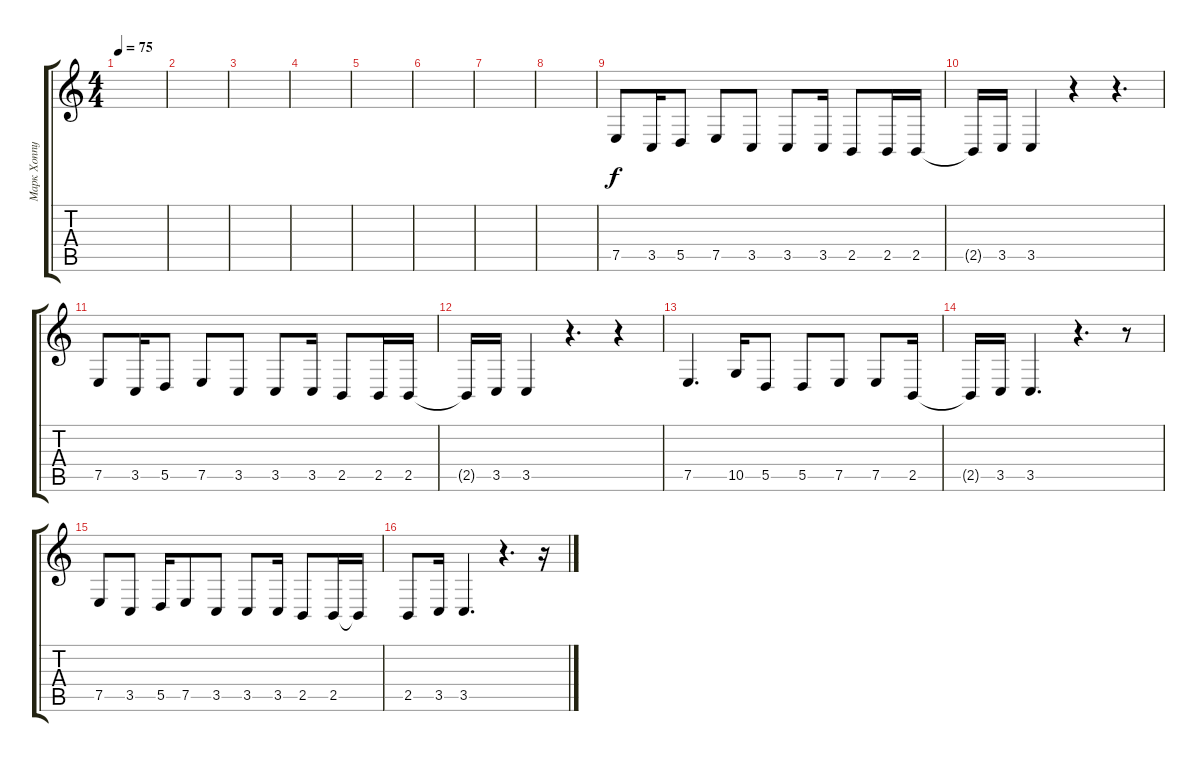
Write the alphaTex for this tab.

\track ("Марк Хоппус" "Марк Хоппу") {instrument lead8bassandlead}
\staff {score tabs}
\tuning (E4 B3 G3 D3 A2 E2) {hide}
\ts (4 4)
\tempo 75
\clef g2
\ks c
|
|
|
|
|
|
|
|
7.5.8 3.5.16 5.5.8 7.5.8 3.5.8 3.5.8 3.5.16 2.5.8 2.5.16 2.5.16 |
2.5{t}.16 3.5.16 3.5.4 r.4 r.4{d} |
7.5.8 3.5.16 5.5.8 7.5.8 3.5.8 3.5.8 3.5.16 2.5.8 2.5.16 2.5.16 |
2.5{t}.16 3.5.16 3.5.4 r.4{d} r.4 |
7.5.4{d} 10.5.16 5.5.8 5.5.8 7.5.8 7.5.8 2.5.16 |
2.5{t}.16 3.5.16 3.5.4{d} r.4{d} r.8 |
7.5.8 3.5.8 5.5.16 7.5.8 3.5.8 3.5.8 3.5.16 2.5.8 2.5.16 2.5{t}.16 |
2.5.8 3.5.16 3.5.4{d} r.4{d} r.16
